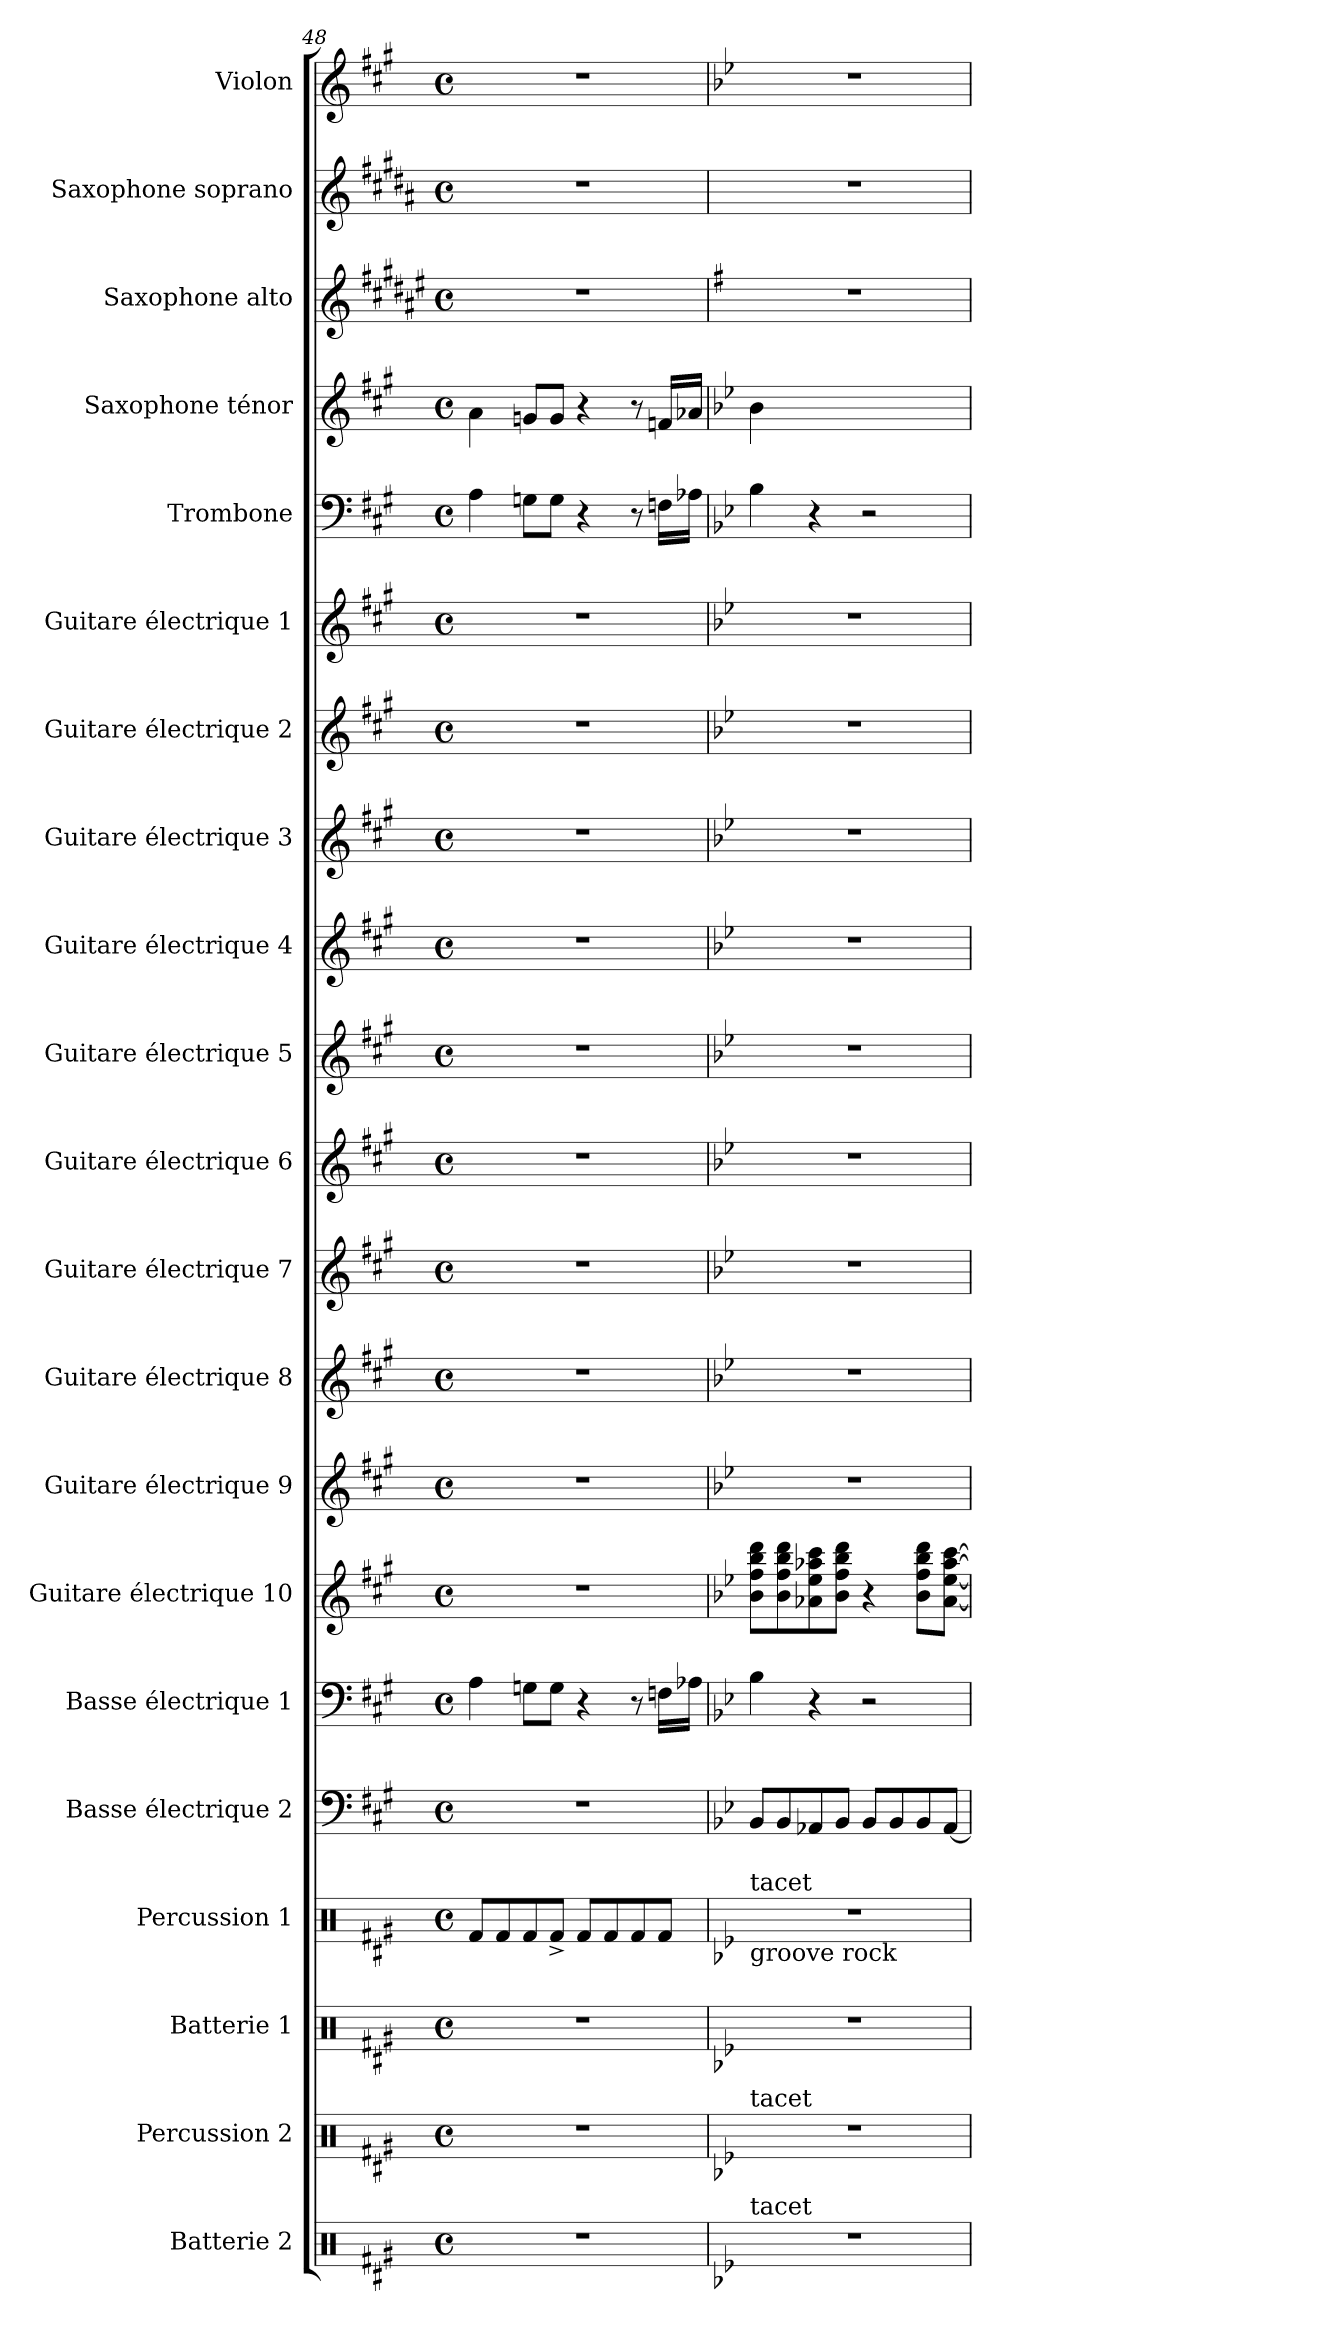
**kern	**kern	**kern	**kern	**kern	**kern	**kern	**kern	**kern	**kern	**kern	**kern	**kern	**kern	**kern	**kern	**kern	**kern	**kern	**kern	**kern
*part21	*part20	*part19	*part18	*part17	*part16	*part15	*part14	*part13	*part12	*part11	*part10	*part9	*part8	*part7	*part6	*part5	*part4	*part3	*part2	*part1
*staff21	*staff20	*staff19	*staff18	*staff17	*staff16	*staff15	*staff14	*staff13	*staff12	*staff11	*staff10	*staff9	*staff8	*staff7	*staff6	*staff5	*staff4	*staff3	*staff2	*staff1
*I"Batterie 2	*I"Percussion 2	*I"Batterie 1	*I"Percussion 1	*I"Basse électrique 2	*I"Basse électrique 1	*I"Guitare électrique 10	*I"Guitare électrique 9	*I"Guitare électrique 8	*I"Guitare électrique 7	*I"Guitare électrique 6	*I"Guitare électrique 5	*I"Guitare électrique 4	*I"Guitare électrique 3	*I"Guitare électrique 2	*I"Guitare électrique 1	*I"Trombone	*I"Saxophone ténor	*I"Saxophone alto	*I"Saxophone soprano	*I"Violon
*I'Batt. 2	*I'Perc. 2	*I'Batt. 1	*I'Perc. 1	*I'B.ƒ. 2	*I'B.ƒ. 1	*I'Gtr.ƒ. 10	*I'Gtr.ƒ. 9	*I'Gtr.ƒ. 8	*I'Gtr.ƒ. 7	*I'Gtr.ƒ. 6	*I'Gtr.ƒ. 5	*I'Gtr.ƒ. 4	*I'Gtr.ƒ. 3	*I'Gtr.ƒ. 2	*I'Gtr.ƒ. 1	*I'Tbn.	*I'Sx. T.	*I'Sx. A.	*I'Sx. S.	*I'Vln.
*clefX	*clefX	*clefX	*clefX	*clefF4	*clefF4	*clefG2	*clefG2	*clefG2	*clefG2	*clefG2	*clefG2	*clefG2	*clefG2	*clefG2	*clefG2	*clefF4	*clefG2	*clefG2	*clefG2	*clefG2
*	*	*	*	*ITrd7c12	*ITrd7c12	*ITrd7c12	*ITrd7c12	*ITrd7c12	*ITrd7c12	*ITrd7c12	*ITrd7c12	*ITrd7c12	*ITrd7c12	*ITrd7c12	*ITrd7c12	*	*ITrd8c14	*ITrd5c9	*ITrd1c2	*
*k[f#c#g#]	*k[f#c#g#]	*k[f#c#g#]	*k[f#c#g#]	*k[f#c#g#]	*k[f#c#g#]	*k[f#c#g#]	*k[f#c#g#]	*k[f#c#g#]	*k[f#c#g#]	*k[f#c#g#]	*k[f#c#g#]	*k[f#c#g#]	*k[f#c#g#]	*k[f#c#g#]	*k[f#c#g#]	*k[f#c#g#]	*k[f#c#g#]	*k[f#c#g#]	*k[f#c#g#]	*k[f#c#g#]
*A:	*A:	*A:	*A:	*A:	*A:	*A:	*A:	*A:	*A:	*A:	*A:	*A:	*A:	*A:	*A:	*A:	*A:	*A:	*A:	*A:
*M4/4	*M4/4	*M4/4	*M4/4	*M4/4	*M4/4	*M4/4	*M4/4	*M4/4	*M4/4	*M4/4	*M4/4	*M4/4	*M4/4	*M4/4	*M4/4	*M4/4	*M4/4	*M4/4	*M4/4	*M4/4
*met(c)	*met(c)	*met(c)	*met(c)	*met(c)	*met(c)	*met(c)	*met(c)	*met(c)	*met(c)	*met(c)	*met(c)	*met(c)	*met(c)	*met(c)	*met(c)	*met(c)	*met(c)	*met(c)	*met(c)	*met(c)
=48	=48	=48	=48	=48	=48	=48	=48	=48	=48	=48	=48	=48	=48	=48	=48	=48	=48	=48	=48	=48
1r	1r	1r	8Rf/L	1r	4AA\	1r	1r	1r	1r	1r	1r	1r	1r	1r	1r	4A\	4A\	1r	1r	1r
.	.	.	8Rf/	.	.	.	.	.	.	.	.	.	.	.	.	.	.	.	.	.
.	.	.	8Rf/	.	8GGn\L	.	.	.	.	.	.	.	.	.	.	8Gn\L	8Gn/L	.	.	.
.	.	.	8Rf^</J	.	8GG\J	.	.	.	.	.	.	.	.	.	.	8G\J	8G/J	.	.	.
.	.	.	8Rf/L	.	4r	.	.	.	.	.	.	.	.	.	.	4r	4r	.	.	.
.	.	.	8Rf/	.	.	.	.	.	.	.	.	.	.	.	.	.	.	.	.	.
.	.	.	8Rf/	.	8r	.	.	.	.	.	.	.	.	.	.	8r	8r	.	.	.
.	.	.	8Rf/J	.	16FFn\LL	.	.	.	.	.	.	.	.	.	.	16Fn\LL	16Fn/LL	.	.	.
.	.	.	.	.	16AA-X\JJ	.	.	.	.	.	.	.	.	.	.	16A-X\JJ	16A-X/JJ	.	.	.
!!LO:PB:g=z
=49	=49	=49	=49	=49	=49	=49	=49	=49	=49	=49	=49	=49	=49	=49	=49	=49	=49	=49	=49	=49
*k[b-e-]	*k[b-e-]	*k[b-e-]	*k[b-e-]	*k[b-e-]	*k[b-e-]	*k[b-e-]	*k[b-e-]	*k[b-e-]	*k[b-e-]	*k[b-e-]	*k[b-e-]	*k[b-e-]	*k[b-e-]	*k[b-e-]	*k[b-e-]	*k[b-e-]	*k[b-e-]	*k[b-e-]	*k[b-e-]	*k[b-e-]
*B-:	*B-:	*B-:	*B-:	*B-:	*B-:	*B-:	*B-:	*B-:	*B-:	*B-:	*B-:	*B-:	*B-:	*B-:	*B-:	*B-:	*B-:	*B-:	*B-:	*B-:
!	!	!	!LO:TX:a:t=tacet	!	!	!	!	!	!	!	!	!	!	!	!	!	!	!	!	!
!	!	!	!LO:TX:b:t=groove rock	!	!	!	!	!	!	!	!	!	!	!	!	!	!	!	!	!
!	!LO:TX:a:t=tacet	!	!	!	!	!	!	!	!	!	!	!	!	!	!	!	!	!	!	!
!LO:TX:a:t=tacet	!	!	!	!	!	!	!	!	!	!	!	!	!	!	!	!	!	!	!	!
1r	1r	1r	1r	8BBB-/L	4BB-\	8B-\ 8f\ 8b-\ 8dd\L	1r	1r	1r	1r	1r	1r	1r	1r	1r	4B-\	4B-\	1r	1r	1r
.	.	.	.	8BBB-/	.	8B-\ 8f\ 8b-\ 8dd\	.	.	.	.	.	.	.	.	.	.	.	.	.	.
.	.	.	.	8AAA-X/	4r	8A-X\ 8e-\ 8a-X\ 8cc\	.	.	.	.	.	.	.	.	.	4r	2.ryy	.	.	.
.	.	.	.	8BBB-/J	.	8B-\ 8f\ 8b-\ 8dd\J	.	.	.	.	.	.	.	.	.	.	.	.	.	.
.	.	.	.	8BBB-/L	2r	4r	.	.	.	.	.	.	.	.	.	2r	.	.	.	.
.	.	.	.	8BBB-/	.	.	.	.	.	.	.	.	.	.	.	.	.	.	.	.
.	.	.	.	8BBB-/	.	8B-\ 8f\ 8b-\ 8dd\L	.	.	.	.	.	.	.	.	.	.	.	.	.	.
.	.	.	.	[8AAA-/J	.	[8A-\ [8e-\ [8a-\ [8cc\J	.	.	.	.	.	.	.	.	.	.	.	.	.	.
=	=	=	=	=	=	=	=	=	=	=	=	=	=	=	=	=	=	=	=	=
*-	*-	*-	*-	*-	*-	*-	*-	*-	*-	*-	*-	*-	*-	*-	*-	*-	*-	*-	*-	*-
